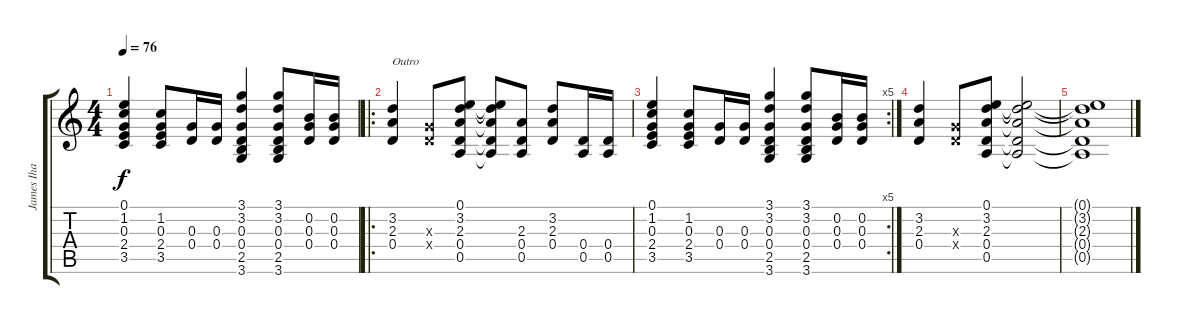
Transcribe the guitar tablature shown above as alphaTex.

\track ("James Iha" "James Iha") {instrument electricguitarclean}
\staff {score tabs}
\tuning (E4 B3 G3 D3 A2 E2) {hide}
\ts (4 4)
\tempo 76
\clef g2
\ks c
(0.1 1.2 0.3 2.4 3.5).4{dy f instrument distortionguitar} (1.2 0.3 2.4 3.5).8{instrument distortionguitar} (0.3 0.4).16{instrument distortionguitar} (0.3 0.4).16{instrument distortionguitar} (3.1 3.2 0.3 0.4 2.5 3.6).4{instrument distortionguitar} (3.1 3.2 0.3 0.4 2.5 3.6).8{instrument distortionguitar} (0.2 0.3 0.4).16{instrument distortionguitar} (0.2 0.3 0.4).16{instrument distortionguitar} |
\ro
(3.2 2.3 0.4).4{txt "Outro" instrument distortionguitar} (0.3{x} 0.4{x}).8{instrument distortionguitar} (0.1 3.2 2.3 0.4 0.5).8{instrument distortionguitar} (0.1{t} 3.2{t} 2.3{t} 0.4{t} 0.5{t}).8{instrument distortionguitar} (2.3 0.4 0.5).8{instrument distortionguitar} (3.2 2.3 0.4).8{instrument distortionguitar} (0.4 0.5).16{instrument distortionguitar} (0.4 0.5).16{instrument distortionguitar} |
\rc 5
(0.1 1.2 0.3 2.4 3.5).4{instrument distortionguitar} (1.2 0.3 2.4 3.5).8{instrument distortionguitar} (0.3 0.4).16{instrument distortionguitar} (0.3 0.4).16{instrument distortionguitar} (3.1 3.2 0.3 0.4 2.5 3.6).4{instrument distortionguitar} (3.1 3.2 0.3 0.4 2.5 3.6).8{instrument distortionguitar} (0.2 0.3 0.4).16{instrument distortionguitar} (0.2 0.3 0.4).16{instrument distortionguitar} |
(3.2 2.3 0.4).4{instrument distortionguitar} (0.3{x} 0.4{x}).8{instrument distortionguitar} (0.1 3.2 2.3 0.4 0.5).8{instrument distortionguitar} (0.1{t} 3.2{t} 2.3{t} 0.4{t} 0.5{t}).2{instrument distortionguitar} |
(0.1{t} 3.2{t} 2.3{t} 0.4{t} 0.5{t}).1{instrument distortionguitar}
